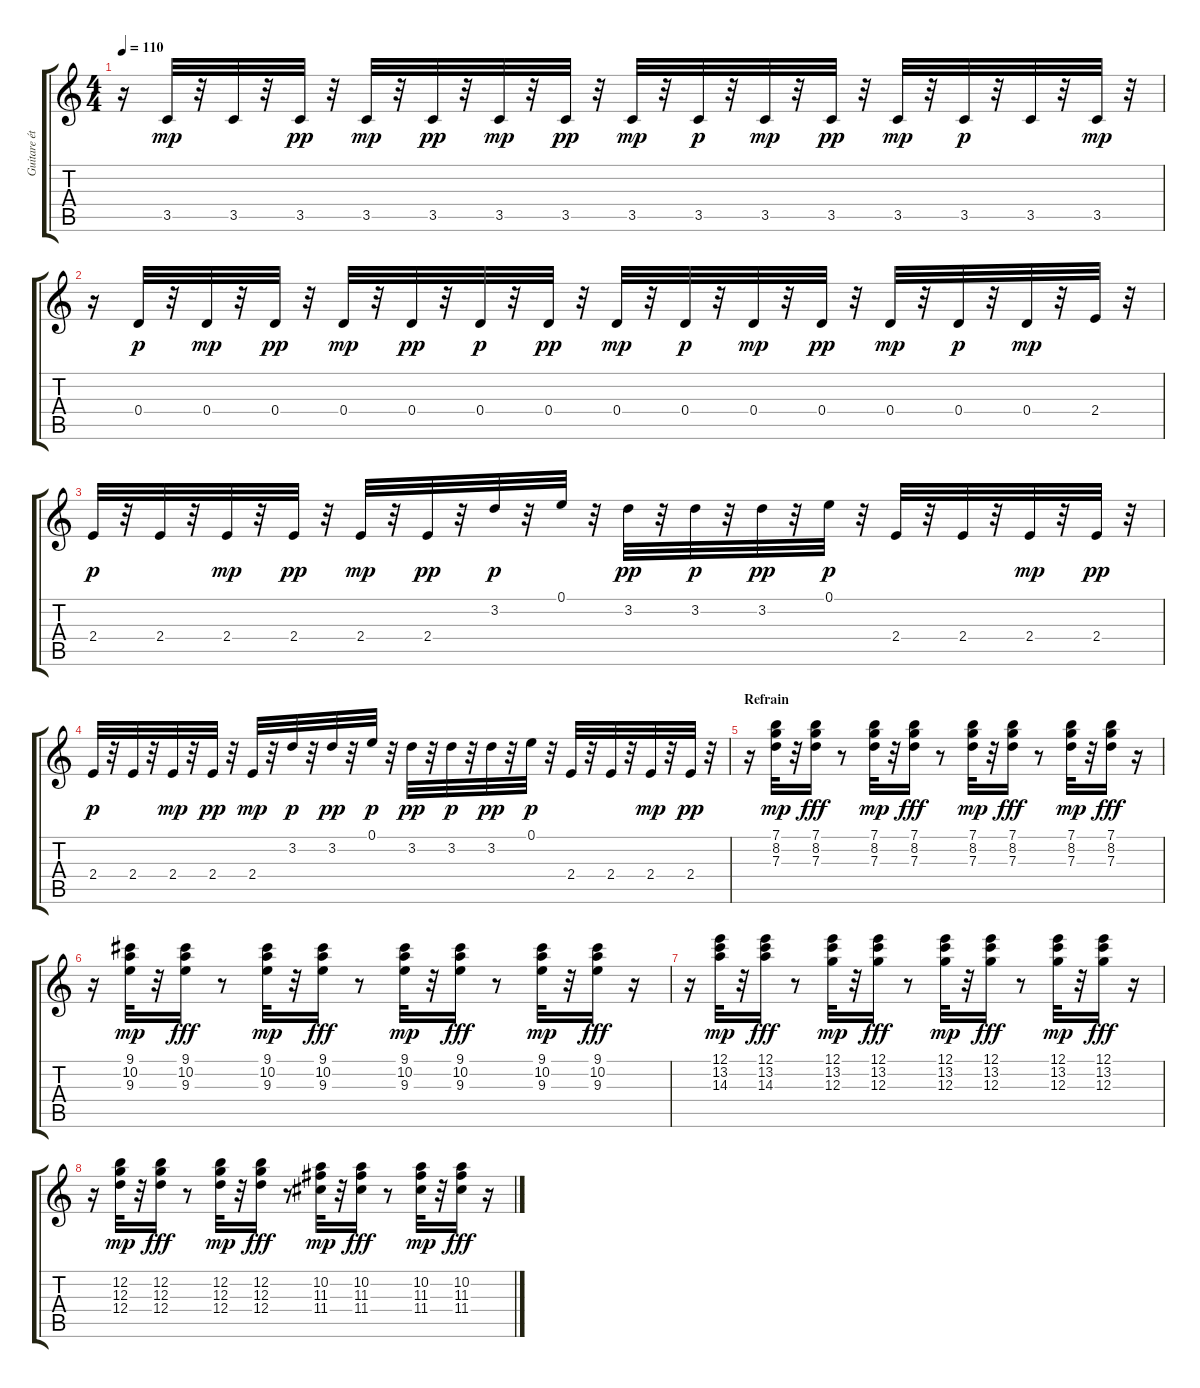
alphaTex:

\track ("Guitare étouffée" "Guitare ét") {instrument electricguitarmuted}
\staff {score tabs}
\tuning (E4 B3 G3 D3 A2 E2) {hide}
\ts (4 4)
\tempo 110
\clef g2
\ks c
r.16{dy pp} 3.5.32{dy mp} r.32 3.5.32 r.32 3.5.32{dy pp} r.32 3.5.32{dy mp} r.32 3.5.32{dy pp} r.32 3.5.32{dy mp} r.32 3.5.32{dy pp} r.32 3.5.32{dy mp} r.32 3.5.32{dy p} r.32 3.5.32{dy mp} r.32 3.5.32{dy pp} r.32 3.5.32{dy mp} r.32 3.5.32{dy p} r.32 3.5.32 r.32 3.5.32{dy mp} r.32 |
r.16 0.4.32{dy p} r.32 0.4.32{dy mp} r.32 0.4.32{dy pp} r.32 0.4.32{dy mp} r.32 0.4.32{dy pp} r.32 0.4.32{dy p} r.32 0.4.32{dy pp} r.32 0.4.32{dy mp} r.32 0.4.32{dy p} r.32 0.4.32{dy mp} r.32 0.4.32{dy pp} r.32 0.4.32{dy mp} r.32 0.4.32{dy p} r.32 0.4.32{dy mp} r.32 2.4.32 r.32 |
2.4.32{dy p} r.32 2.4.32 r.32 2.4.32{dy mp} r.32 2.4.32{dy pp} r.32 2.4.32{dy mp} r.32 2.4.32{dy pp} r.32 3.2.32{dy p} r.32 0.1.32 r.32 3.2.32{dy pp} r.32 3.2.32{dy p} r.32 3.2.32{dy pp} r.32 0.1.32{dy p} r.32 2.4.32 r.32 2.4.32 r.32 2.4.32{dy mp} r.32 2.4.32{dy pp} r.32 |
2.4.32{dy p} r.32 2.4.32 r.32 2.4.32{dy mp} r.32 2.4.32{dy pp} r.32 2.4.32{dy mp} r.32 3.2.32{dy p} r.32 3.2.32{dy pp} r.32 0.1.32{dy p} r.32 3.2.32{dy pp} r.32 3.2.32{dy p} r.32 3.2.32{dy pp} r.32 0.1.32{dy p} r.32 2.4.32 r.32 2.4.32 r.32 2.4.32{dy mp} r.32 2.4.32{dy pp} r.32 |
\section ("" "Refrain")
r.16 (7.1 8.2 7.3).32{dy mp balance 3} r.32 (7.1 8.2 7.3).16{dy fff} r.8 (7.1 8.2 7.3).32{dy mp} r.32 (7.1 8.2 7.3).16{dy fff} r.8 (7.1 8.2 7.3).32{dy mp} r.32 (7.1 8.2 7.3).16{dy fff} r.8 (7.1 8.2 7.3).32{dy mp} r.32 (7.1 8.2 7.3).16{dy fff} r.16 |
r.16 (9.1 10.2 9.3).32{dy mp} r.32 (9.1 10.2 9.3).16{dy fff} r.8 (9.1 10.2 9.3).32{dy mp} r.32 (9.1 10.2 9.3).16{dy fff} r.8 (9.1 10.2 9.3).32{dy mp} r.32 (9.1 10.2 9.3).16{dy fff} r.8 (9.1 10.2 9.3).32{dy mp} r.32 (9.1 10.2 9.3).16{dy fff} r.16 |
r.16 (12.1 13.2 14.3).32{dy mp} r.32 (12.1 13.2 14.3).16{dy fff} r.8 (12.1 13.2 12.3).32{dy mp} r.32 (12.1 13.2 12.3).16{dy fff} r.8 (12.1 13.2 12.3).32{dy mp} r.32 (12.1 13.2 12.3).16{dy fff} r.8 (12.1 13.2 12.3).32{dy mp} r.32 (12.1 13.2 12.3).16{dy fff} r.16 |
r.16 (12.2 12.3 12.4).32{dy mp} r.32 (12.2 12.3 12.4).16{dy fff} r.8 (12.2 12.3 12.4).32{dy mp} r.32 (12.2 12.3 12.4).16{dy fff} r.8 (10.2 11.3 11.4).32{dy mp} r.32 (10.2 11.3 11.4).16{dy fff} r.8 (10.2 11.3 11.4).32{dy mp} r.32 (10.2 11.3 11.4).16{dy fff} r.16
